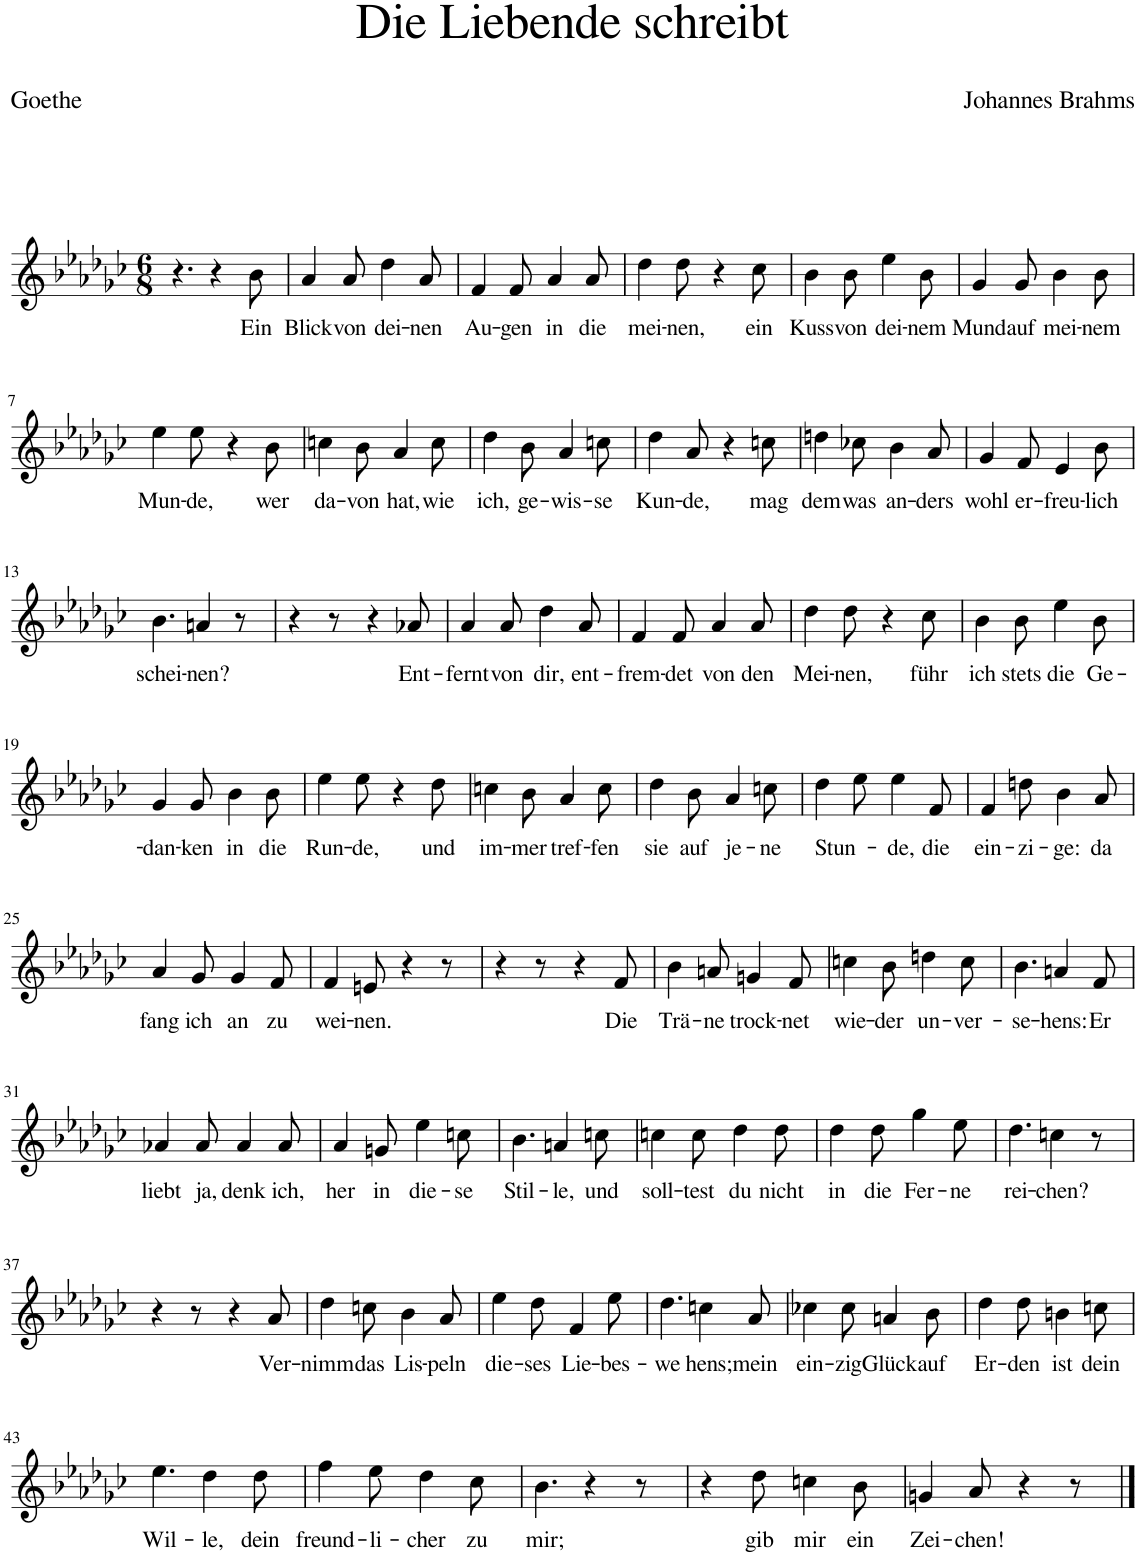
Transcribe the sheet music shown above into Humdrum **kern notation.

**kern	**text
*part1	*part1
*staff1	*staff1
*I"Piano	*
*I'Pno	*
*clefG2	*
*k[b-e-a-d-g-c-]	*
*M6/8	*
=1	=1
4.r	.
4r	.
!	!LO:LY:b
8b-\	Ein
=2	=2
!	!LO:LY:b
4a-/	Blick
!	!LO:LY:b
8a-/	von
!	!LO:LY:b
4dd-\	dei-
!	!LO:LY:b
8a-/	-nen
=3	=3
!	!LO:LY:b
4f/	Au-
!	!LO:LY:b
8f/	-gen
!	!LO:LY:b
4a-/	in
!	!LO:LY:b
8a-/	die
=4	=4
!	!LO:LY:b
4dd-\	mei-
!	!LO:LY:b
8dd-\	-nen,
4r	.
!	!LO:LY:b
8cc-\	ein
=5	=5
!	!LO:LY:b
4b-\	Kuss
!	!LO:LY:b
8b-\	von
!	!LO:LY:b
4ee-\	dei-
!	!LO:LY:b
8b-\	-nem
=6	=6
!	!LO:LY:b
4g-/	Mund
!	!LO:LY:b
8g-/	auf
!	!LO:LY:b
4b-\	mei-
!	!LO:LY:b
8b-\	-nem
!!LO:LB:g=z
=7	=7
!	!LO:LY:b
4ee-\	Mun-
!	!LO:LY:b
8ee-\	-de,
4r	.
!	!LO:LY:b
8b-\	wer
=8	=8
!	!LO:LY:b
4ccn\	da-
!	!LO:LY:b
8b-\	von
!	!LO:LY:b
4a-/	hat,
!	!LO:LY:b
8cc\	wie
=9	=9
!	!LO:LY:b
4dd-\	ich,
!	!LO:LY:b
8b-\	ge-
!	!LO:LY:b
4a-/	-wis-
!	!LO:LY:b
8ccn\	-se
=10	=10
!	!LO:LY:b
4dd-\	Kun-
!	!LO:LY:b
8a-/	-de,
4r	.
!	!LO:LY:b
8ccn\	mag
=11	=11
!	!LO:LY:b
4ddn\	dem
!	!LO:LY:b
8cc-X\	was
!	!LO:LY:b
4b-\	an-
!	!LO:LY:b
8a-/	-ders
=12	=12
!	!LO:LY:b
4g-/	wohl
!	!LO:LY:b
8f/	er-
!	!LO:LY:b
4e-/	-freu-
!	!LO:LY:b
8b-\	-lich
!!LO:LB:g=z
=13	=13
!	!LO:LY:b
4.b-\	schei-
!	!LO:LY:b
4an/	-nen?
8r	.
=14	=14
4r	.
8r	.
4r	.
!	!LO:LY:b
8a-X/	Ent-
=15	=15
!	!LO:LY:b
4a-/	-fernt
!	!LO:LY:b
8a-/	von
!	!LO:LY:b
4dd-\	dir,
!	!LO:LY:b
8a-/	ent-
=16	=16
!	!LO:LY:b
4f/	-frem-
!	!LO:LY:b
8f/	-det
!	!LO:LY:b
4a-/	von
!	!LO:LY:b
8a-/	den
=17	=17
!	!LO:LY:b
4dd-\	Mei-
!	!LO:LY:b
8dd-\	-nen,
4r	.
!	!LO:LY:b
8cc-\	führ
=18	=18
!	!LO:LY:b
4b-\	ich
!	!LO:LY:b
8b-\	stets
!	!LO:LY:b
4ee-\	die
!	!LO:LY:b
8b-\	Ge-
!!LO:LB:g=z
=19	=19
!	!LO:LY:b
4g-/	-dan-
!	!LO:LY:b
8g-/	-ken
!	!LO:LY:b
4b-\	in
!	!LO:LY:b
8b-\	die
=20	=20
!	!LO:LY:b
4ee-\	Run-
!	!LO:LY:b
8ee-\	-de,
4r	.
!	!LO:LY:b
8dd-\	und
=21	=21
!	!LO:LY:b
4ccn\	im-
!	!LO:LY:b
8b-\	-mer
!	!LO:LY:b
4a-/	tref-
!	!LO:LY:b
8cc\	-fen
=22	=22
!	!LO:LY:b
4dd-\	sie
!	!LO:LY:b
8b-\	auf
!	!LO:LY:b
4a-/	je-
!	!LO:LY:b
8ccn\	-ne
=23	=23
!	!LO:LY:b
4dd-\	Stun-
8ee-\	.
!	!LO:LY:b
4ee-\	-de,
!	!LO:LY:b
8f/	die
=24	=24
!	!LO:LY:b
4f/	ein-
!	!LO:LY:b
8ddn\	-zi-
!	!LO:LY:b
4b-\	-ge:
!	!LO:LY:b
8a-/	da
!!LO:LB:g=z
=25	=25
!	!LO:LY:b
4a-/	fang
!	!LO:LY:b
8g-/	ich
!	!LO:LY:b
4g-/	an
!	!LO:LY:b
8f/	zu
=26	=26
!	!LO:LY:b
4f/	wei-
!	!LO:LY:b
8en/	-nen.
4r	.
8r	.
=27	=27
4r	.
8r	.
4r	.
!	!LO:LY:b
8f/	Die
=28	=28
!	!LO:LY:b
4b-\	Trä-
!	!LO:LY:b
8an/	-ne
!	!LO:LY:b
4gn/	trock-
!	!LO:LY:b
8f/	-net
=29	=29
!	!LO:LY:b
4ccn\	wie-
!	!LO:LY:b
8b-\	-der
!	!LO:LY:b
4ddn\	un-
!	!LO:LY:b
8cc\	-ver-
=30	=30
!	!LO:LY:b
4.b-\	se-
!	!LO:LY:b
4an/	-hens:
!	!LO:LY:b
8f/	Er
!!LO:LB:g=z
=31	=31
!	!LO:LY:b
4a-X/	liebt
!	!LO:LY:b
8a-/	ja,
!	!LO:LY:b
4a-/	denk
!	!LO:LY:b
8a-/	ich,
=32	=32
!	!LO:LY:b
4a-/	her
!	!LO:LY:b
8gn/	in
!	!LO:LY:b
4ee-\	die-
!	!LO:LY:b
8ccn\	-se
=33	=33
!	!LO:LY:b
4.b-\	Stil-
!	!LO:LY:b
4an/	-le,
!	!LO:LY:b
8ccn\	und
=34	=34
!	!LO:LY:b
4ccn\	soll-
!	!LO:LY:b
8cc\	-test
!	!LO:LY:b
4dd-\	du
!	!LO:LY:b
8dd-\	nicht
=35	=35
!	!LO:LY:b
4dd-\	in
!	!LO:LY:b
8dd-\	die
!	!LO:LY:b
4gg-\	Fer-
!	!LO:LY:b
8ee-\	-ne
=36	=36
!	!LO:LY:b
4.dd-\	rei-
!	!LO:LY:b
4ccn\	-chen?
8r	.
!!LO:LB:g=z
=37	=37
4r	.
8r	.
4r	.
!	!LO:LY:b
8a-/	Ver-
=38	=38
!	!LO:LY:b
4dd-\	-nimm
!	!LO:LY:b
8ccn\	das
!	!LO:LY:b
4b-\	Lis-
!	!LO:LY:b
8a-/	-peln
=39	=39
!	!LO:LY:b
4ee-\	die-
!	!LO:LY:b
8dd-\	-ses
!	!LO:LY:b
4f/	Lie-
!	!LO:LY:b
8ee-\	-bes-
=40	=40
!	!LO:LY:b
4.dd-\	-we
!	!LO:LY:b
4ccn\	-hens;
!	!LO:LY:b
8a-/	mein
=41	=41
!	!LO:LY:b
4cc-X\	ein-
!	!LO:LY:b
8cc-\	-zig
!	!LO:LY:b
4an/	Glück
!	!LO:LY:b
8b-\	auf
=42	=42
!	!LO:LY:b
4dd-\	Er-
!	!LO:LY:b
8dd-\	-den
!	!LO:LY:b
4bn\	ist
!	!LO:LY:b
8ccn\	dein
!!LO:LB:g=z
=43	=43
!	!LO:LY:b
4.ee-\	Wil-
!	!LO:LY:b
4dd-\	-le,
!	!LO:LY:b
8dd-\	dein
=44	=44
!	!LO:LY:b
4ff\	freund-
!	!LO:LY:b
8ee-\	-li-
!	!LO:LY:b
4dd-\	-cher
!	!LO:LY:b
8cc-\	zu
=45	=45
!	!LO:LY:b
4.b-\	mir;
4r	.
8r	.
=46	=46
4r	.
!	!LO:LY:b
8dd-\	gib
!	!LO:LY:b
4ccn\	mir
!	!LO:LY:b
8b-\	ein
=47	=47
!	!LO:LY:b
4gn/	Zei-
!	!LO:LY:b
8a-/	-chen!
4r	.
8r	.
==	==
*-	*-
